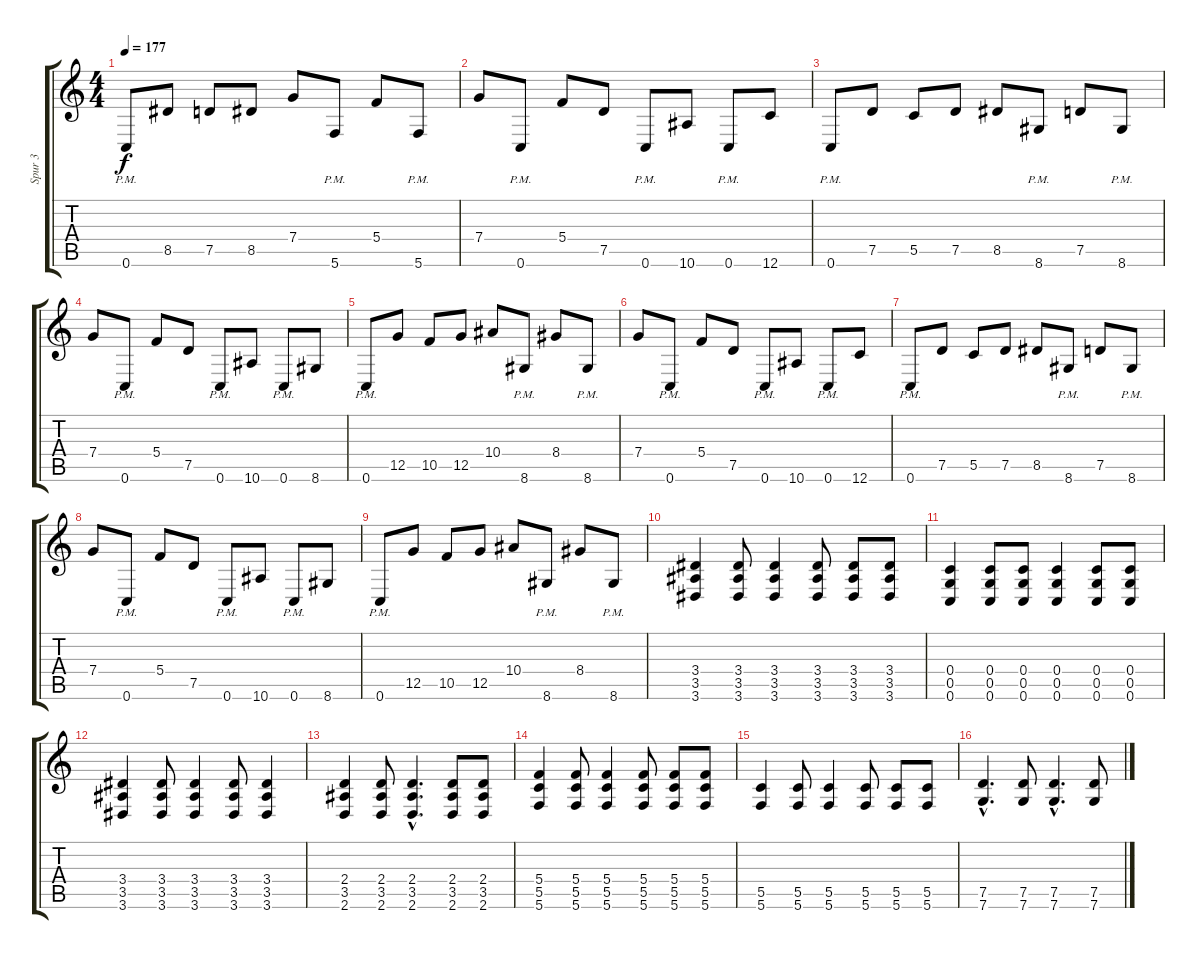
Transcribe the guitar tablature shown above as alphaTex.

\track ("Spur 3" "Spur 3") {instrument distortionguitar}
\staff {score tabs}
\tuning (D4 A3 F3 C3 G2 C2) {hide}
\ts (4 4)
\tempo 177
\clef g2
\ks c
0.6{pm}.8{dy f} 8.5.8 7.5.8 8.5.8 7.4.8 5.6{pm}.8 5.4.8 5.6{pm}.8 |
7.4.8 0.6{pm}.8 5.4.8 7.5.8 0.6{pm}.8 10.6.8 0.6{pm}.8 12.6.8 |
0.6{pm}.8 7.5.8 5.5.8 7.5.8 8.5.8 8.6{pm}.8 7.5.8 8.6{pm}.8 |
7.4.8 0.6{pm}.8 5.4.8 7.5.8 0.6{pm}.8 10.6.8 0.6{pm}.8 8.6.8 |
0.6{pm}.8 12.5.8 10.5.8 12.5.8 10.4.8 8.6{pm}.8 8.4.8 8.6{pm}.8 |
7.4.8 0.6{pm}.8 5.4.8 7.5.8 0.6{pm}.8 10.6.8 0.6{pm}.8 12.6.8 |
0.6{pm}.8 7.5.8 5.5.8 7.5.8 8.5.8 8.6{pm}.8 7.5.8 8.6{pm}.8 |
7.4.8 0.6{pm}.8 5.4.8 7.5.8 0.6{pm}.8 10.6.8 0.6{pm}.8 8.6.8 |
0.6{pm}.8 12.5.8 10.5.8 12.5.8 10.4.8 8.6{pm}.8 8.4.8 8.6{pm}.8 |
(3.4 3.5 3.6).4 (3.4 3.5 3.6).8 (3.4 3.5 3.6).4 (3.4 3.5 3.6).8 (3.4 3.5 3.6).8 (3.4 3.5 3.6).8 |
(0.4 0.5 0.6).4 (0.4 0.5 0.6).8 (0.4 0.5 0.6).8 (0.4 0.5 0.6).4 (0.4 0.5 0.6).8 (0.4 0.5 0.6).8 |
(3.4 3.5 3.6).4 (3.4 3.5 3.6).8 (3.4 3.5 3.6).4 (3.4 3.5 3.6).8 (3.4 3.5 3.6).4 |
(2.4 3.5 2.6).4 (2.4 3.5 2.6).8 (2.4{hac} 3.5{hac} 2.6{hac}).4{d} (2.4 3.5 2.6).8 (2.4 3.5 2.6).8 |
(5.4 5.5 5.6).4 (5.4 5.5 5.6).8 (5.4 5.5 5.6).4 (5.4 5.5 5.6).8 (5.4 5.5 5.6).8 (5.4 5.5 5.6).8 |
(5.5 5.6).4 (5.5 5.6).8 (5.5 5.6).4 (5.5 5.6).8 (5.5 5.6).8 (5.5 5.6).8 |
(7.5{hac} 7.6{hac}).4{d} (7.5 7.6).8 (7.5{hac} 7.6{hac}).4{d} (7.5 7.6).8
